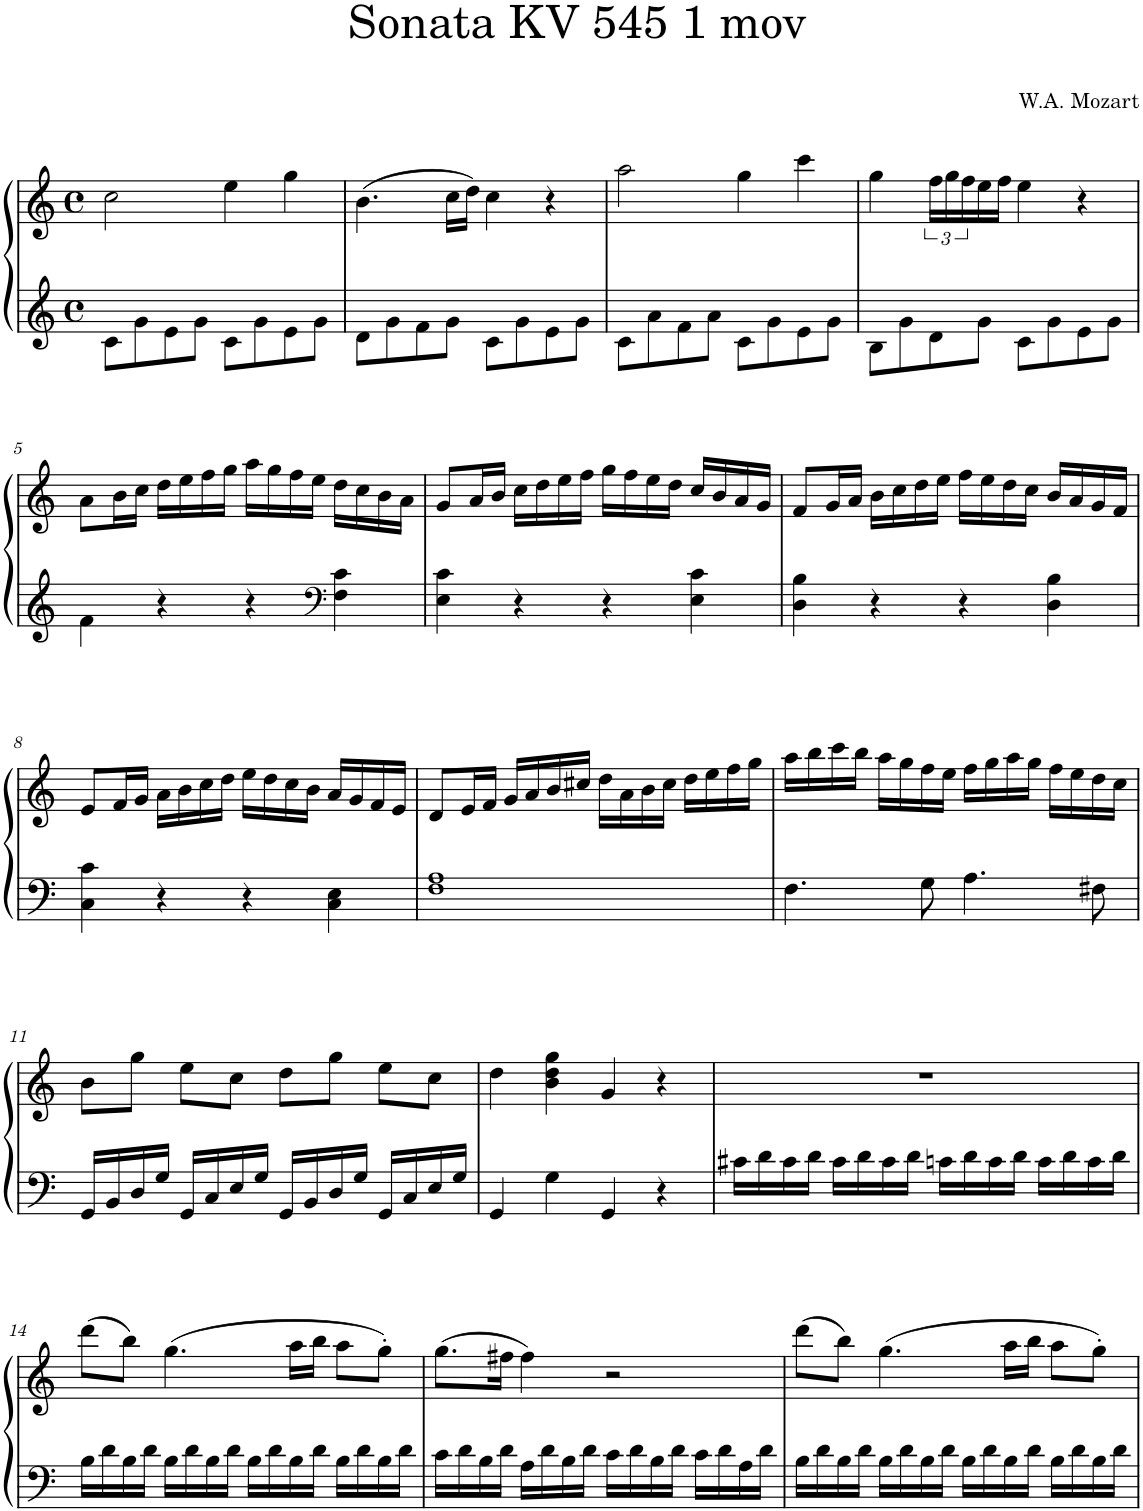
**kern	**kern
*part1	*part1
*staff2	*staff1
*I"Piano	*
*I'Pno.	*
*clefG2	*clefG2
*k[]	*k[]
*M4/4	*M4/4
*met(c)	*met(c)
=1	=1
8c\L	2cc\
8g\	.
8e\	.
8g\J	.
8c\L	4ee\
8g\	.
8e\	4gg\
8g\J	.
=2	=2
8d\L	(>4.b\
8g\	.
8f\	.
8g\J	16cc\LL
.	16dd\JJ)
8c\L	4cc\
8g\	.
8e\	4r
8g\J	.
=3	=3
8c\L	2aa\
8a\	.
8f\	.
8a\J	.
8c\L	4gg\
8g\	.
8e\	4ccc\
8g\J	.
=4	=4
8B\L	4gg\
8g\	.
8d\	24ff\LL
.	24gg\
.	24ff\
8g\J	16ee\
.	16ff\JJ
8c\L	4ee\
8g\	.
8e\	4r
8g\J	.
!!LO:LB:g=z
=5	=5
4f\	8a\L
.	16b\L
.	16cc\JJ
4r	16dd\LL
.	16ee\
.	16ff\
.	16gg\JJ
4r	16aa\LL
.	16gg\
.	16ff\
.	16ee\JJ
*clefF4	*
4F\ 4c\	16dd\LL
.	16cc\
.	16b\
.	16a\JJ
=6	=6
4E\ 4c\	8g/L
.	16a/L
.	16b/JJ
4r	16cc\LL
.	16dd\
.	16ee\
.	16ff\JJ
4r	16gg\LL
.	16ff\
.	16ee\
.	16dd\JJ
4E\ 4c\	16cc/LL
.	16b/
.	16a/
.	16g/JJ
=7	=7
4D\ 4B\	8f/L
.	16g/L
.	16a/JJ
4r	16b\LL
.	16cc\
.	16dd\
.	16ee\JJ
4r	16ff\LL
.	16ee\
.	16dd\
.	16cc\JJ
4D\ 4B\	16b/LL
.	16a/
.	16g/
.	16f/JJ
!!LO:LB:g=z
=8	=8
4C\ 4c\	8e/L
.	16f/L
.	16g/JJ
4r	16a\LL
.	16b\
.	16cc\
.	16dd\JJ
4r	16ee\LL
.	16dd\
.	16cc\
.	16b\JJ
4C\ 4E\	16a/LL
.	16g/
.	16f/
.	16e/JJ
=9	=9
1F 1A	8d/L
.	16e/L
.	16f/JJ
.	16g/LL
.	16a/
.	16b/
.	16cc#X/JJ
.	16dd\LL
.	16a\
.	16b\
.	16cc#\JJ
.	16dd\LL
.	16ee\
.	16ff\
.	16gg\JJ
=10	=10
4.F\	16aa\LL
.	16bb\
.	16ccc\
.	16bb\JJ
.	16aa\LL
.	16gg\
8G\	16ff\
.	16ee\JJ
4.A\	16ff\LL
.	16gg\
.	16aa\
.	16gg\JJ
.	16ff\LL
.	16ee\
8F#X\	16dd\
.	16cc\JJ
!!LO:LB:g=z
=11	=11
16GG/LL	8b\L
16BB/	.
16D/	8gg\J
16G/JJ	.
16GG/LL	8ee\L
16C/	.
16E/	8cc\J
16G/JJ	.
16GG/LL	8dd\L
16BB/	.
16D/	8gg\J
16G/JJ	.
16GG/LL	8ee\L
16C/	.
16E/	8cc\J
16G/JJ	.
=12	=12
4GG/	4dd\
4G\	4b\ 4dd\ 4gg\
4GG/	4g/
4r	4r
=13	=13
16c#X\LL	1r
16d\	.
16c#\	.
16d\JJ	.
16c#\LL	.
16d\	.
16c#\	.
16d\JJ	.
16cn\LL	.
16d\	.
16c\	.
16d\JJ	.
16c\LL	.
16d\	.
16c\	.
16d\JJ	.
!!LO:LB:g=z
=14	=14
16B\LL	(>8ddd\L
16d\	.
16B\	8bb\J)
16d\JJ	.
16B\LL	(>4.gg\
16d\	.
16B\	.
16d\JJ	.
16B\LL	.
16d\	.
16B\	16aa\LL
16d\JJ	16bb\JJ
16B\LL	8aa\L
16d\	.
16B\	8gg'\J)
16d\JJ	.
=15	=15
16c\LL	(>8.gg\L
16d\	.
16B\	.
16d\JJ	16ff#X\Jk
16A\LL	4ff#\)
16d\	.
16B\	.
16d\JJ	.
16c\LL	2r
16d\	.
16B\	.
16d\JJ	.
16c\LL	.
16d\	.
16A\	.
16d\JJ	.
=16	=16
16B\LL	(>8ddd\L
16d\	.
16B\	8bb\J)
16d\JJ	.
16B\LL	(>4.gg\
16d\	.
16B\	.
16d\JJ	.
16B\LL	.
16d\	.
16B\	16aa\LL
16d\JJ	16bb\JJ
16B\LL	8aa\L
16d\	.
16B\	8gg'\J)
16d\JJ	.
=	=
*-	*-
